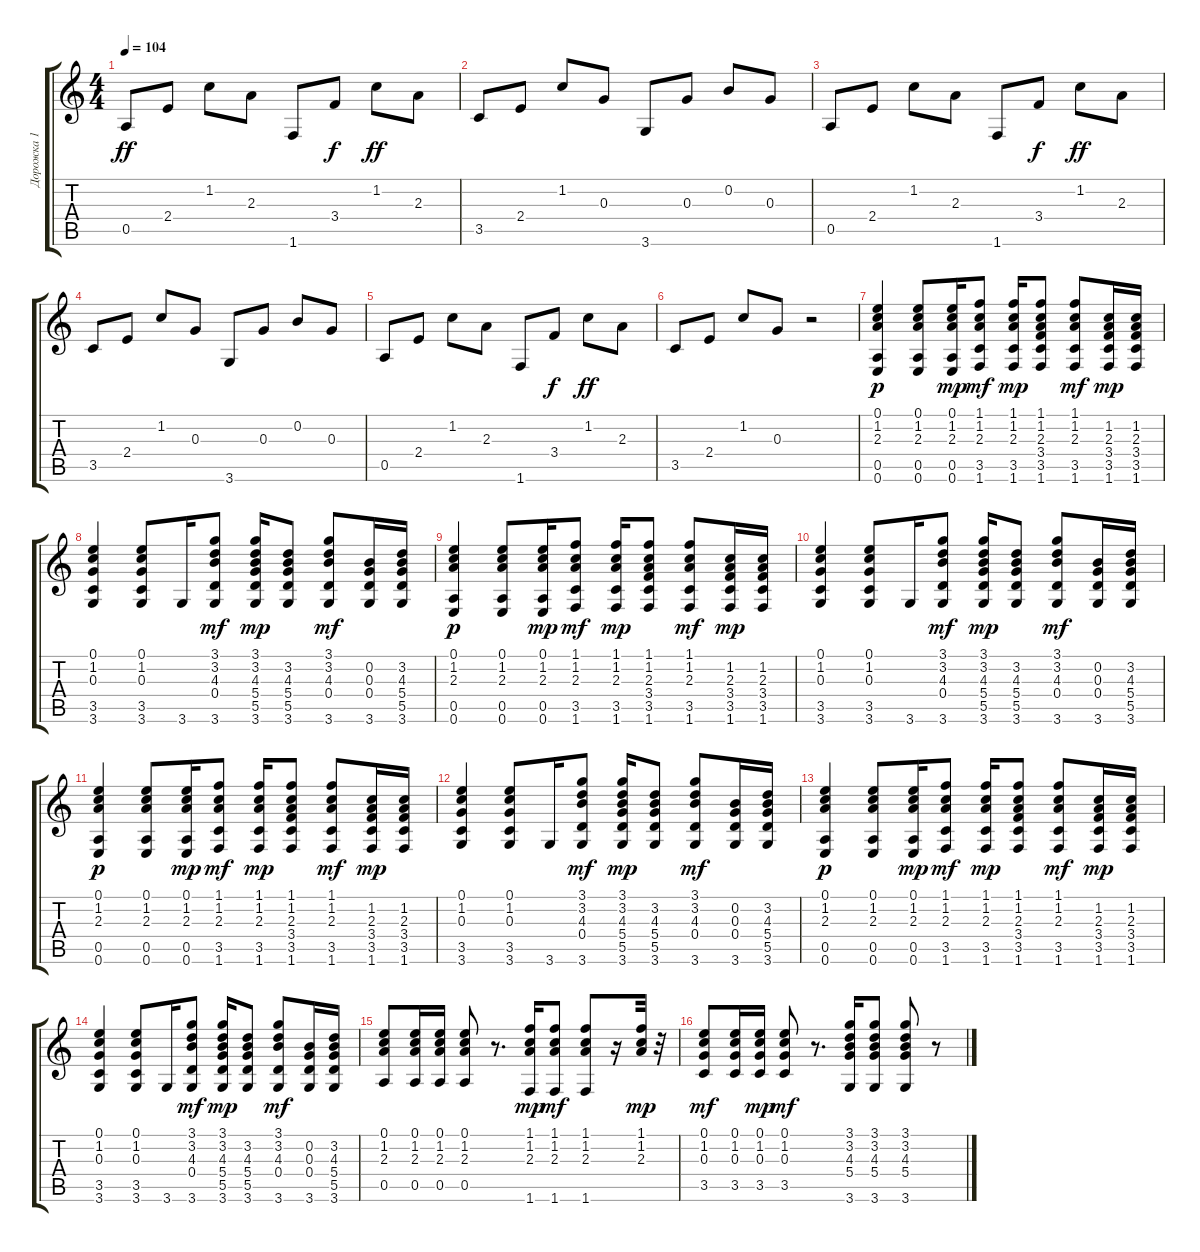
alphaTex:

\track ("Дорожка 1" "Дорожка 1") {instrument acousticguitarsteel}
\staff {score tabs}
\tuning (E4 B3 G3 D3 A2 E2) {hide}
\ts (4 4)
\tempo 104
\clef g2
\ks c
0.5.8{dy ff} 2.4.8 1.2.8 2.3.8 1.6.8 3.4.8{dy f} 1.2.8{dy ff} 2.3.8 |
3.5.8 2.4.8 1.2.8 0.3.8 3.6.8 0.3.8 0.2.8 0.3.8 |
0.5.8 2.4.8 1.2.8 2.3.8 1.6.8 3.4.8{dy f} 1.2.8{dy ff} 2.3.8 |
3.5.8 2.4.8 1.2.8 0.3.8 3.6.8 0.3.8 0.2.8 0.3.8 |
0.5.8 2.4.8 1.2.8 2.3.8 1.6.8 3.4.8{dy f} 1.2.8{dy ff} 2.3.8 |
3.5.8 2.4.8 1.2.8 0.3.8 r.2 |
(0.1 1.2 2.3 0.5 0.6).4{dy p} (0.1 1.2 2.3 0.5 0.6).8 (0.1 1.2 2.3 0.5 0.6).16{dy mp} (1.1 1.2 2.3 3.5 1.6).8{dy mf} (1.1 1.2 2.3 3.5 1.6).16{dy mp} (1.1 1.2 2.3 3.4 3.5 1.6).8 (1.1 1.2 2.3 3.5 1.6).8{dy mf} (1.2 2.3 3.4 3.5 1.6).16{dy mp} (1.2 2.3 3.4 3.5 1.6).16 |
(0.1 1.2 0.3 3.5 3.6).4 (0.1 1.2 0.3 3.5 3.6).8 3.6.16 (3.1 3.2 4.3 0.4 3.6).8{dy mf} (3.1 3.2 4.3 5.4 5.5 3.6).16{dy mp} (3.2 4.3 5.4 5.5 3.6).8 (3.1 3.2 4.3 0.4 3.6).8{dy mf} (0.2 0.3 0.4 3.6).16 (3.2 4.3 5.4 5.5 3.6).16 |
(0.1 1.2 2.3 0.5 0.6).4{dy p} (0.1 1.2 2.3 0.5 0.6).8 (0.1 1.2 2.3 0.5 0.6).16{dy mp} (1.1 1.2 2.3 3.5 1.6).8{dy mf} (1.1 1.2 2.3 3.5 1.6).16{dy mp} (1.1 1.2 2.3 3.4 3.5 1.6).8 (1.1 1.2 2.3 3.5 1.6).8{dy mf} (1.2 2.3 3.4 3.5 1.6).16{dy mp} (1.2 2.3 3.4 3.5 1.6).16 |
(0.1 1.2 0.3 3.5 3.6).4 (0.1 1.2 0.3 3.5 3.6).8 3.6.16 (3.1 3.2 4.3 0.4 3.6).8{dy mf} (3.1 3.2 4.3 5.4 5.5 3.6).16{dy mp} (3.2 4.3 5.4 5.5 3.6).8 (3.1 3.2 4.3 0.4 3.6).8{dy mf} (0.2 0.3 0.4 3.6).16 (3.2 4.3 5.4 5.5 3.6).16 |
(0.1 1.2 2.3 0.5 0.6).4{dy p} (0.1 1.2 2.3 0.5 0.6).8 (0.1 1.2 2.3 0.5 0.6).16{dy mp} (1.1 1.2 2.3 3.5 1.6).8{dy mf} (1.1 1.2 2.3 3.5 1.6).16{dy mp} (1.1 1.2 2.3 3.4 3.5 1.6).8 (1.1 1.2 2.3 3.5 1.6).8{dy mf} (1.2 2.3 3.4 3.5 1.6).16{dy mp} (1.2 2.3 3.4 3.5 1.6).16 |
(0.1 1.2 0.3 3.5 3.6).4 (0.1 1.2 0.3 3.5 3.6).8 3.6.16 (3.1 3.2 4.3 0.4 3.6).8{dy mf} (3.1 3.2 4.3 5.4 5.5 3.6).16{dy mp} (3.2 4.3 5.4 5.5 3.6).8 (3.1 3.2 4.3 0.4 3.6).8{dy mf} (0.2 0.3 0.4 3.6).16 (3.2 4.3 5.4 5.5 3.6).16 |
(0.1 1.2 2.3 0.5 0.6).4{dy p} (0.1 1.2 2.3 0.5 0.6).8 (0.1 1.2 2.3 0.5 0.6).16{dy mp} (1.1 1.2 2.3 3.5 1.6).8{dy mf} (1.1 1.2 2.3 3.5 1.6).16{dy mp} (1.1 1.2 2.3 3.4 3.5 1.6).8 (1.1 1.2 2.3 3.5 1.6).8{dy mf} (1.2 2.3 3.4 3.5 1.6).16{dy mp} (1.2 2.3 3.4 3.5 1.6).16 |
(0.1 1.2 0.3 3.5 3.6).4 (0.1 1.2 0.3 3.5 3.6).8 3.6.16 (3.1 3.2 4.3 0.4 3.6).8{dy mf} (3.1 3.2 4.3 5.4 5.5 3.6).16{dy mp} (3.2 4.3 5.4 5.5 3.6).8 (3.1 3.2 4.3 0.4 3.6).8{dy mf} (0.2 0.3 0.4 3.6).16 (3.2 4.3 5.4 5.5 3.6).16 |
(0.1 1.2 2.3 0.5).8 (0.1 1.2 2.3 0.5).16 (0.1 1.2 2.3 0.5).16 (0.1 1.2 2.3 0.5).8 r.8{d} (1.1 1.2 2.3 1.6).16{dy mp} (1.1 1.2 2.3 1.6).8{dy mf} (1.1 1.2 2.3 1.6).8 r.16 (1.1 1.2 2.3).32{dy mp} r.32 |
(0.1 1.2 0.3 3.5).8{dy mf} (0.1 1.2 0.3 3.5).16 (0.1 1.2 0.3 3.5).16{dy mp} (0.1 1.2 0.3 3.5).8{dy mf} r.8{d} (3.1 3.2 4.3 5.4 3.6).16 (3.1 3.2 4.3 5.4 3.6).8 (3.1 3.2 4.3 5.4 3.6).8 r.8
